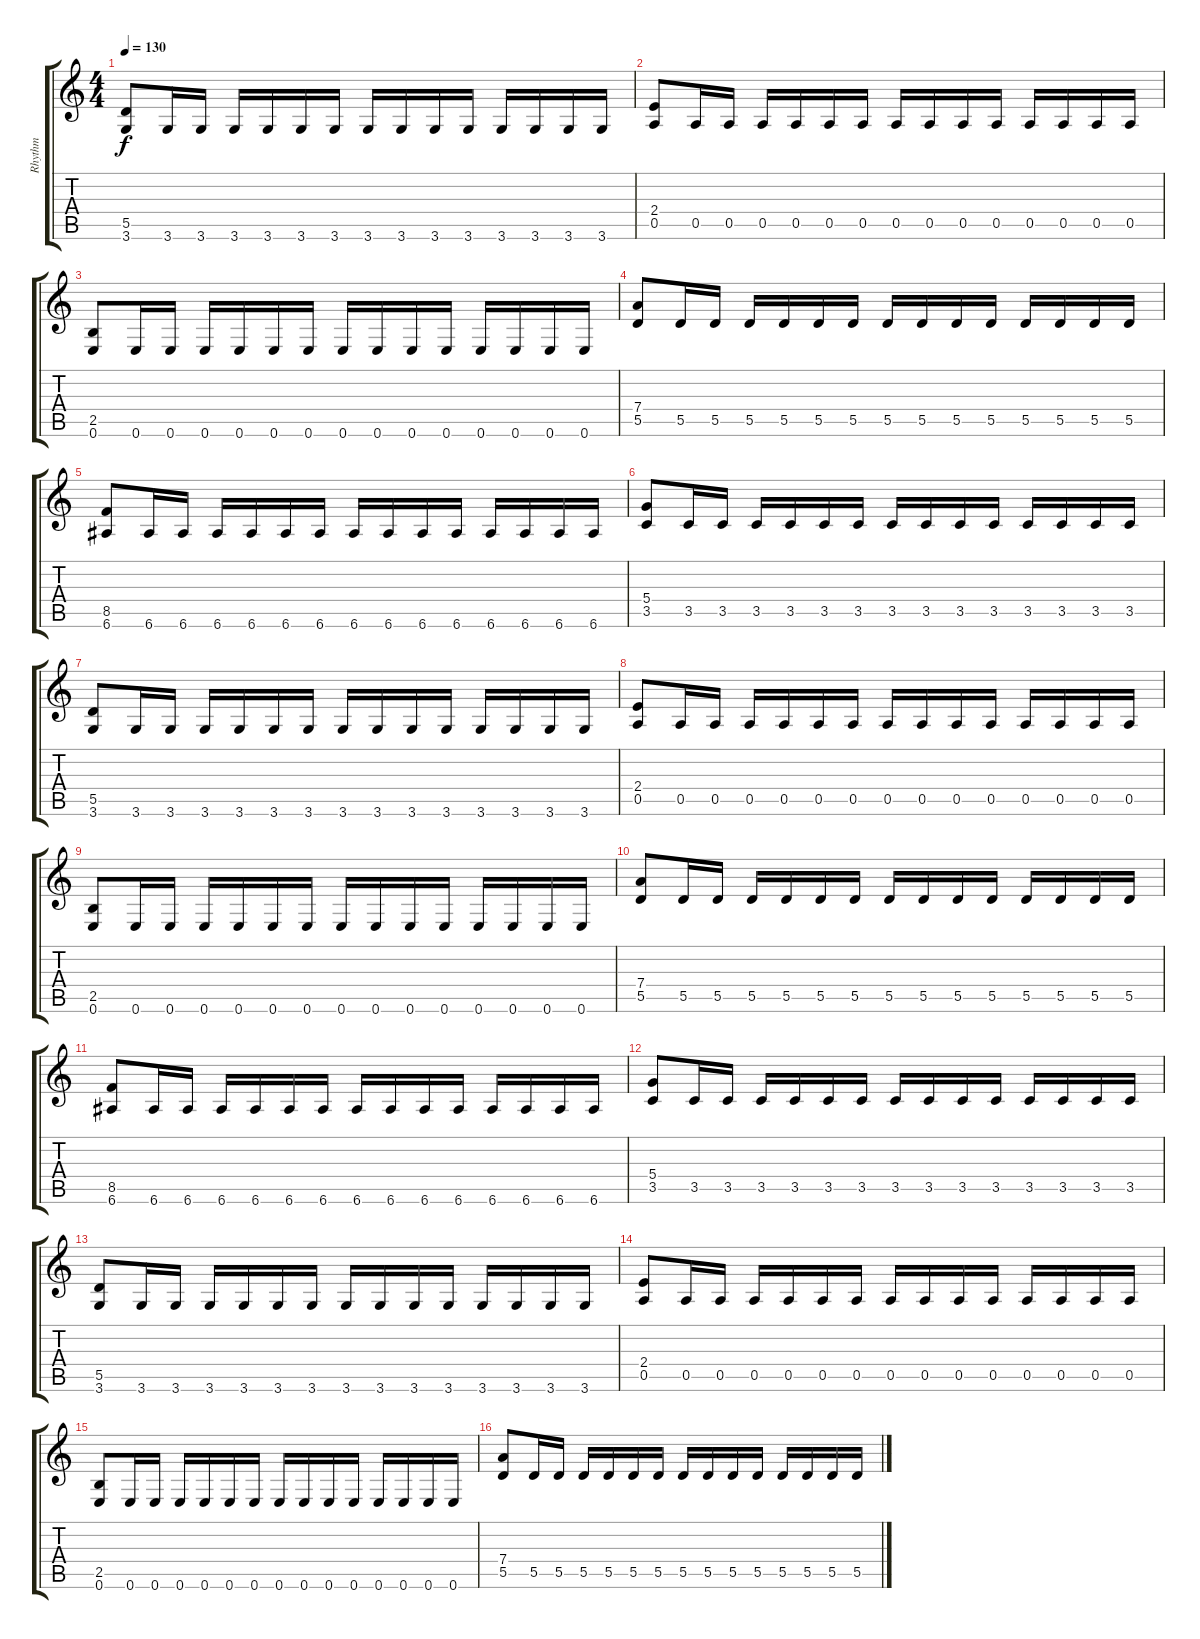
\track ("Rhythm" "Rhythm") {instrument distortionguitar}
\staff {score tabs}
\tuning (E4 B3 G3 D3 A2 E2) {hide}
\ts (4 4)
\tempo 130
\clef g2
\ks c
(5.5 3.6).8{dy f} 3.6.16 3.6.16 3.6.16 3.6.16 3.6.16 3.6.16 3.6.16 3.6.16 3.6.16 3.6.16 3.6.16 3.6.16 3.6.16 3.6.16 |
(2.4 0.5).8 0.5.16 0.5.16 0.5.16 0.5.16 0.5.16 0.5.16 0.5.16 0.5.16 0.5.16 0.5.16 0.5.16 0.5.16 0.5.16 0.5.16 |
(2.5 0.6).8 0.6.16 0.6.16 0.6.16 0.6.16 0.6.16 0.6.16 0.6.16 0.6.16 0.6.16 0.6.16 0.6.16 0.6.16 0.6.16 0.6.16 |
(7.4 5.5).8 5.5.16 5.5.16 5.5.16 5.5.16 5.5.16 5.5.16 5.5.16 5.5.16 5.5.16 5.5.16 5.5.16 5.5.16 5.5.16 5.5.16 |
(8.5 6.6).8 6.6.16 6.6.16 6.6.16 6.6.16 6.6.16 6.6.16 6.6.16 6.6.16 6.6.16 6.6.16 6.6.16 6.6.16 6.6.16 6.6.16 |
(5.4 3.5).8 3.5.16 3.5.16 3.5.16 3.5.16 3.5.16 3.5.16 3.5.16 3.5.16 3.5.16 3.5.16 3.5.16 3.5.16 3.5.16 3.5.16 |
(5.5 3.6).8 3.6.16 3.6.16 3.6.16 3.6.16 3.6.16 3.6.16 3.6.16 3.6.16 3.6.16 3.6.16 3.6.16 3.6.16 3.6.16 3.6.16 |
(2.4 0.5).8 0.5.16 0.5.16 0.5.16 0.5.16 0.5.16 0.5.16 0.5.16 0.5.16 0.5.16 0.5.16 0.5.16 0.5.16 0.5.16 0.5.16 |
(2.5 0.6).8 0.6.16 0.6.16 0.6.16 0.6.16 0.6.16 0.6.16 0.6.16 0.6.16 0.6.16 0.6.16 0.6.16 0.6.16 0.6.16 0.6.16 |
(7.4 5.5).8 5.5.16 5.5.16 5.5.16 5.5.16 5.5.16 5.5.16 5.5.16 5.5.16 5.5.16 5.5.16 5.5.16 5.5.16 5.5.16 5.5.16 |
(8.5 6.6).8 6.6.16 6.6.16 6.6.16 6.6.16 6.6.16 6.6.16 6.6.16 6.6.16 6.6.16 6.6.16 6.6.16 6.6.16 6.6.16 6.6.16 |
(5.4 3.5).8 3.5.16 3.5.16 3.5.16 3.5.16 3.5.16 3.5.16 3.5.16 3.5.16 3.5.16 3.5.16 3.5.16 3.5.16 3.5.16 3.5.16 |
(5.5 3.6).8 3.6.16 3.6.16 3.6.16 3.6.16 3.6.16 3.6.16 3.6.16 3.6.16 3.6.16 3.6.16 3.6.16 3.6.16 3.6.16 3.6.16 |
(2.4 0.5).8 0.5.16 0.5.16 0.5.16 0.5.16 0.5.16 0.5.16 0.5.16 0.5.16 0.5.16 0.5.16 0.5.16 0.5.16 0.5.16 0.5.16 |
(2.5 0.6).8 0.6.16 0.6.16 0.6.16 0.6.16 0.6.16 0.6.16 0.6.16 0.6.16 0.6.16 0.6.16 0.6.16 0.6.16 0.6.16 0.6.16 |
(7.4 5.5).8 5.5.16 5.5.16 5.5.16 5.5.16 5.5.16 5.5.16 5.5.16 5.5.16 5.5.16 5.5.16 5.5.16 5.5.16 5.5.16 5.5.16
